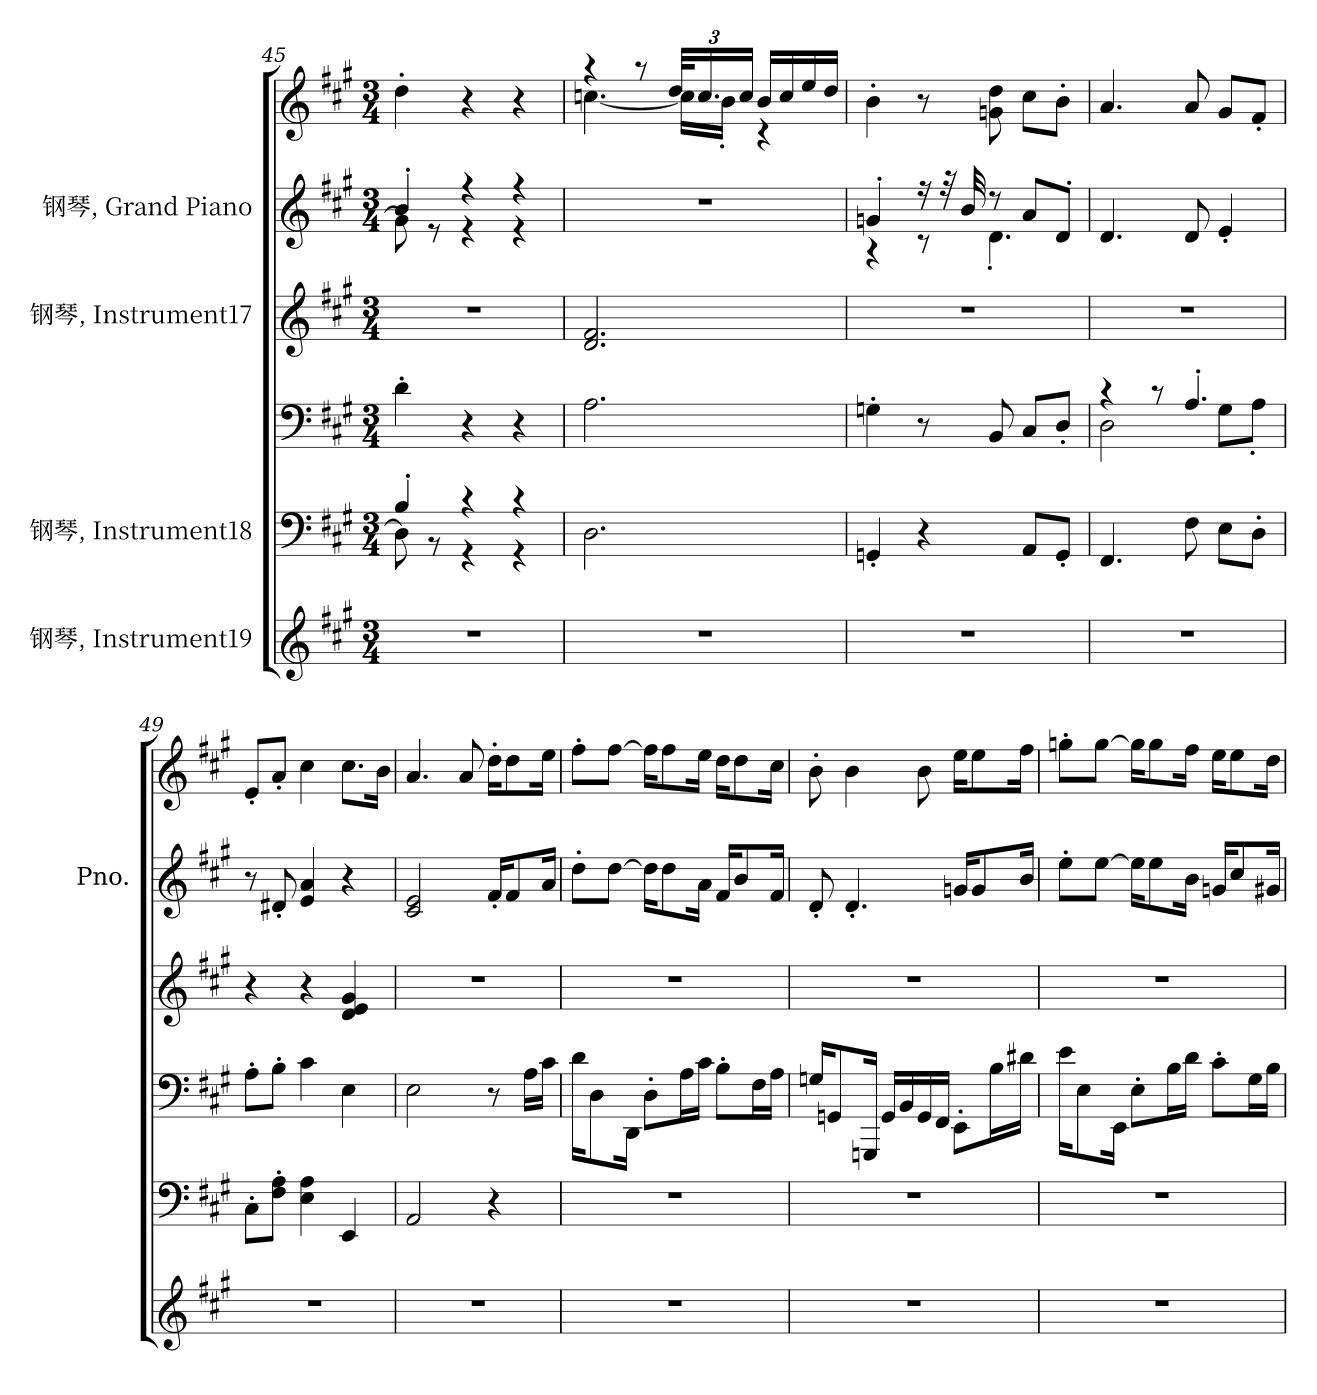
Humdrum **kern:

**kern	**kern	**kern	**kern	**kern	**kern
*part4	*part3	*part3	*part2	*part1	*part1
*staff6	*staff5	*staff4	*staff3	*staff2	*staff1
*I"钢琴, Instrument19	*I"钢琴, Instrument18	*	*I"钢琴, Instrument17	*I"钢琴, Grand Piano	*
*	*	*	*	*I'Pno.	*
*clefG2	*clefF4	*clefF4	*clefG2	*clefG2	*clefG2
*k[f#c#g#]	*k[f#c#g#]	*k[f#c#g#]	*k[f#c#g#]	*k[f#c#g#]	*k[f#c#g#]
*M3/4	*M3/4	*M3/4	*M3/4	*M3/4	*M3/4
=45	=45	=45	=45	=45	=45
*	*^	*	*	*^	*
2.r	4B'/	8D\]	4d'\	2.r	4b'/	8g\]	4dd'\
.	.	8r	.	.	.	8r	.
.	4r	4r	4r	.	4r	4r	4r
.	4r	4r	4r	.	4r	4r	4r
*	*v	*v	*	*	*v	*v	*
=46	=46	=46	=46	=46	=46
*	*	*	*	*	*^
2.r	2.D\	2.A\	2.d/ 2.f#/	2.r	4r	[4.ccn\
.	.	.	.	.	8r	.
*	*	*	*	*	*Xbrackettup	*
.	.	.	.	.	48dd/KLL	16cc\LL]
.	.	.	.	.	24.cc/	.
.	.	.	.	.	.	16b'\JJ
.	.	.	.	.	24cc/JJ	.
.	.	.	.	.	16b/LL	4r
.	.	.	.	.	16cc/	.
.	.	.	.	.	16ee/	.
.	.	.	.	.	16dd/JJ	.
*	*	*	*	*	*v	*v
!!LO:PB:g=z
=47	=47	=47	=47	=47	=47
*	*	*	*	*^	*
2.r	4GGn'/	4Gn'\	2.r	4gn'/	4r	4b'\
.	4r	8r	.	16r	8r	8r
.	.	.	.	32r	.	.
.	.	.	.	32b/	.	.
.	.	8BB/	.	8r	4.d'\	8gn\ 8dd\
.	8AA/L	8C#/L	.	8a/L	.	8cc#\L
.	8GG'/J	8D'/J	.	8d'/J	.	8b'\J
*	*	*	*	*v	*v	*
=48	=48	=48	=48	=48	=48
*	*	*^	*	*	*
2.r	4.FF#/	4r	2D\	2.r	4.d/	4.a/
.	.	8r	.	.	.	.
.	8F#\	4.A'/	.	.	8d/	8a/
.	8E\L	.	8G#\L	.	4e'/	8g#/L
.	8D'\J	.	8A'\J	.	.	8f#'/J
*	*	*v	*v	*	*	*
=49	=49	=49	=49	=49	=49
2.r	8C#'\L	8A'\L	4r	8r	8e'/L
.	8F#\' 8A\'J	8B'\J	.	8d#X'/	8a'/J
.	4E\ 4A\	4c#\	4r	4e/ 4a/	4cc#\
.	4EE/	4E\	4d/ 4e/ 4g#/	4r	8.cc#\L
.	.	.	.	.	16b\Jk
=50	=50	=50	=50	=50	=50
2.r	2AA/	2E\	2.r	2c#/ 2e/	4.a/
.	.	.	.	.	8a/
.	4r	8r	.	16f#'/KL	16dd'\KL
.	.	.	.	8f#/	8dd\
.	.	16A\LL	.	.	.
.	.	16c#\JJ	.	16a/Jk	16ee\Jk
=51	=51	=51	=51	=51	=51
2.r	2.r	16d\KL	2.r	8dd'\L	8ff#'\L
.	.	8D\	.	.	.
.	.	.	.	[8dd\J	[8ff#\J
.	.	16DD\Jk	.	.	.
.	.	8D'\L	.	16dd\KL]	16ff#\KL]
.	.	.	.	8dd\	8ff#\
.	.	16A\L	.	.	.
.	.	16c#\JJ	.	16a\Jk	16ee\Jk
.	.	8B'\L	.	16f#/KL	16dd\KL
.	.	.	.	8b/	8dd\
.	.	16F#\L	.	.	.
.	.	16A\JJ	.	16f#/Jk	16cc#\Jk
!!LO:LB:g=z
=52	=52	=52	=52	=52	=52
2.r	2.r	16Gn/KL	2.r	8d'/	8b'\
.	.	8GGn/	.	.	.
.	.	.	.	4.d'/	4b\
.	.	16GGGn/Jk	.	.	.
.	.	16GG/LL	.	.	.
.	.	16BB/	.	.	.
.	.	16GG/	.	.	8b\
.	.	16FF#/JJ	.	.	.
.	.	8EE'\L	.	16gn/KL	16ee\KL
.	.	.	.	8g/	8ee\
.	.	16B\L	.	.	.
.	.	16d#X\JJ	.	16b/Jk	16ff#\Jk
=53	=53	=53	=53	=53	=53
2.r	2.r	16e\KL	2.r	8ee'\L	8ggn'\L
.	.	8E\	.	.	.
.	.	.	.	[8ee\J	[8gg\J
.	.	16EE\Jk	.	.	.
.	.	8E'\L	.	16ee\KL]	16gg\KL]
.	.	.	.	8ee\	8gg\
.	.	16B\L	.	.	.
.	.	16d\JJ	.	16b\Jk	16ff#\Jk
.	.	8c#'\L	.	16gn/KL	16ee\KL
.	.	.	.	8cc#/	8ee\
.	.	16G#\L	.	.	.
.	.	16B\JJ	.	16g#X/Jk	16dd\Jk
=	=	=	=	=	=
*-	*-	*-	*-	*-	*-
